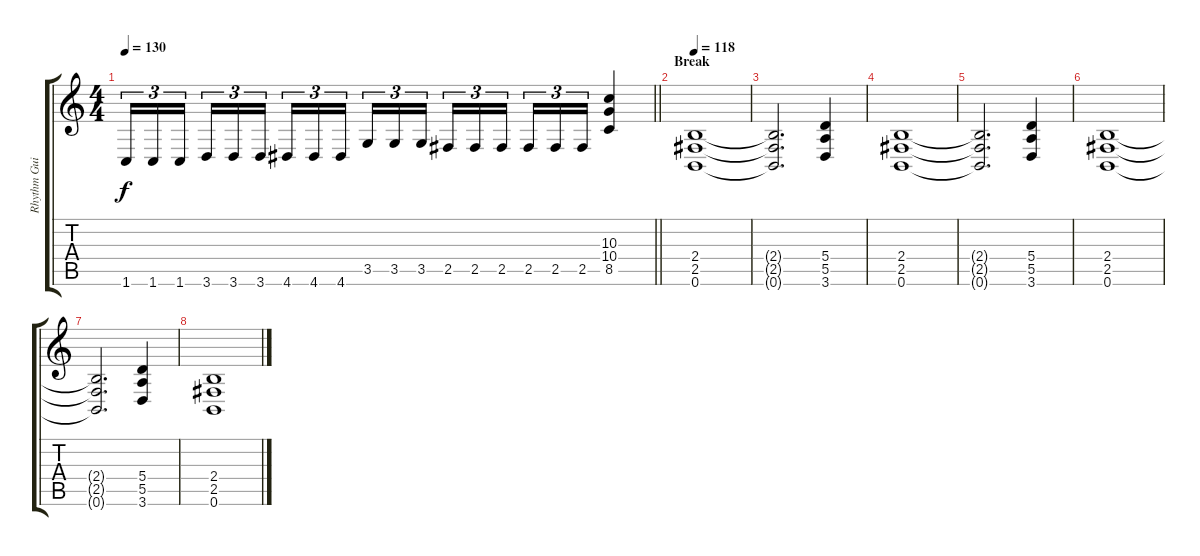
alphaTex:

\track ("Rhythm Guitar" "Rhythm Gui") {instrument distortionguitar}
\staff {score tabs}
\tuning (B3 Gb3 D3 A2 E2 B1) {hide}
\ts (4 4)
\tempo 130
\clef g2
\barLineRight lightlight
\ks c
1.6.16{tu (3 2) dy f} 1.6.16{tu (3 2)} 1.6.16{tu (3 2) beam splitsecondary} 3.6.16{tu (3 2)} 3.6.16{tu (3 2)} 3.6.16{tu (3 2)} 4.6.16{tu (3 2)} 4.6.16{tu (3 2)} 4.6.16{tu (3 2) beam splitsecondary} 3.5.16{tu (3 2)} 3.5.16{tu (3 2)} 3.5.16{tu (3 2)} 2.5.16{tu (3 2)} 2.5.16{tu (3 2)} 2.5.16{tu (3 2) beam splitsecondary} 2.5.16{tu (3 2)} 2.5.16{tu (3 2)} 2.5.16{tu (3 2)} (10.3 10.4 8.5).4 |
\section ("" "Break")
\tempo 118
(2.4 2.5 0.6).1 |
(2.4{t} 2.5{t} 0.6{t}).2{d} (5.4 5.5 3.6).4 |
(2.4 2.5 0.6).1 |
(2.4{t} 2.5{t} 0.6{t}).2{d} (5.4 5.5 3.6).4 |
(2.4 2.5 0.6).1 |
(2.4{t} 2.5{t} 0.6{t}).2{d} (5.4 5.5 3.6).4 |
(2.4 2.5 0.6).1
